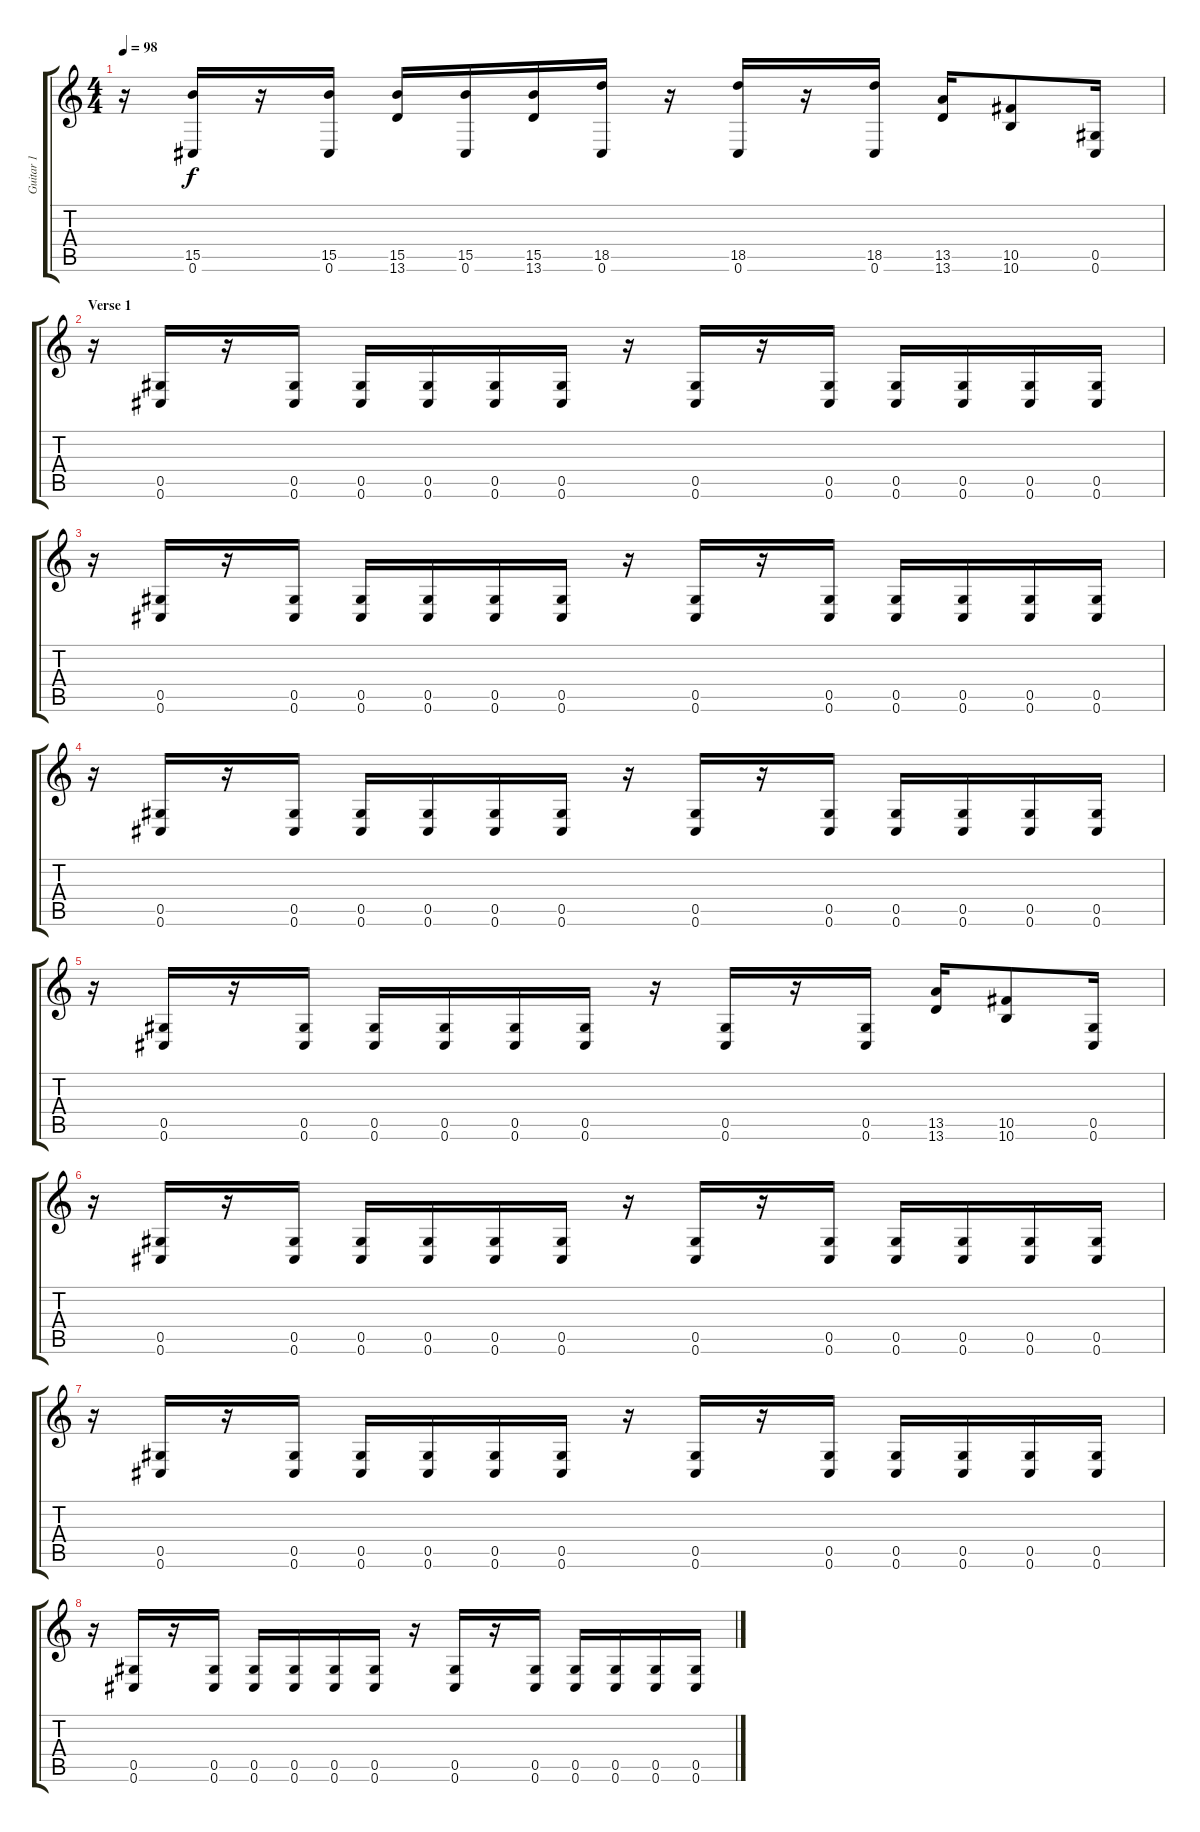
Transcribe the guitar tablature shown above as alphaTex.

\track ("Guitar 1" "Guitar 1") {instrument distortionguitar}
\staff {score tabs}
\tuning (Eb4 Bb3 Gb3 Db3 Ab2 Db2) {hide}
\ts (4 4)
\tempo 98
\clef g2
\ks c
r.16{dy f} (15.5 0.6).16 r.16 (15.5 0.6).16 (15.5 13.6).16 (15.5 0.6).16 (15.5 13.6).16 (18.5 0.6).16 r.16 (18.5 0.6).16 r.16 (18.5 0.6).16 (13.5 13.6).16 (10.5 10.6).8 (0.5 0.6).16 |
\section ("" "Verse 1")
r.16 (0.5 0.6).16 r.16 (0.5 0.6).16 (0.5 0.6).16 (0.5 0.6).16 (0.5 0.6).16 (0.5 0.6).16 r.16 (0.5 0.6).16 r.16 (0.5 0.6).16 (0.5 0.6).16 (0.5 0.6).16 (0.5 0.6).16 (0.5 0.6).16 |
r.16 (0.5 0.6).16 r.16 (0.5 0.6).16 (0.5 0.6).16 (0.5 0.6).16 (0.5 0.6).16 (0.5 0.6).16 r.16 (0.5 0.6).16 r.16 (0.5 0.6).16 (0.5 0.6).16 (0.5 0.6).16 (0.5 0.6).16 (0.5 0.6).16 |
r.16 (0.5 0.6).16 r.16 (0.5 0.6).16 (0.5 0.6).16 (0.5 0.6).16 (0.5 0.6).16 (0.5 0.6).16 r.16 (0.5 0.6).16 r.16 (0.5 0.6).16 (0.5 0.6).16 (0.5 0.6).16 (0.5 0.6).16 (0.5 0.6).16 |
r.16 (0.5 0.6).16 r.16 (0.5 0.6).16 (0.5 0.6).16 (0.5 0.6).16 (0.5 0.6).16 (0.5 0.6).16 r.16 (0.5 0.6).16 r.16 (0.5 0.6).16 (13.5 13.6).16 (10.5 10.6).8 (0.5 0.6).16 |
r.16 (0.5 0.6).16 r.16 (0.5 0.6).16 (0.5 0.6).16 (0.5 0.6).16 (0.5 0.6).16 (0.5 0.6).16 r.16 (0.5 0.6).16 r.16 (0.5 0.6).16 (0.5 0.6).16 (0.5 0.6).16 (0.5 0.6).16 (0.5 0.6).16 |
r.16 (0.5 0.6).16 r.16 (0.5 0.6).16 (0.5 0.6).16 (0.5 0.6).16 (0.5 0.6).16 (0.5 0.6).16 r.16 (0.5 0.6).16 r.16 (0.5 0.6).16 (0.5 0.6).16 (0.5 0.6).16 (0.5 0.6).16 (0.5 0.6).16 |
r.16 (0.5 0.6).16 r.16 (0.5 0.6).16 (0.5 0.6).16 (0.5 0.6).16 (0.5 0.6).16 (0.5 0.6).16 r.16 (0.5 0.6).16 r.16 (0.5 0.6).16 (0.5 0.6).16 (0.5 0.6).16 (0.5 0.6).16 (0.5 0.6).16
